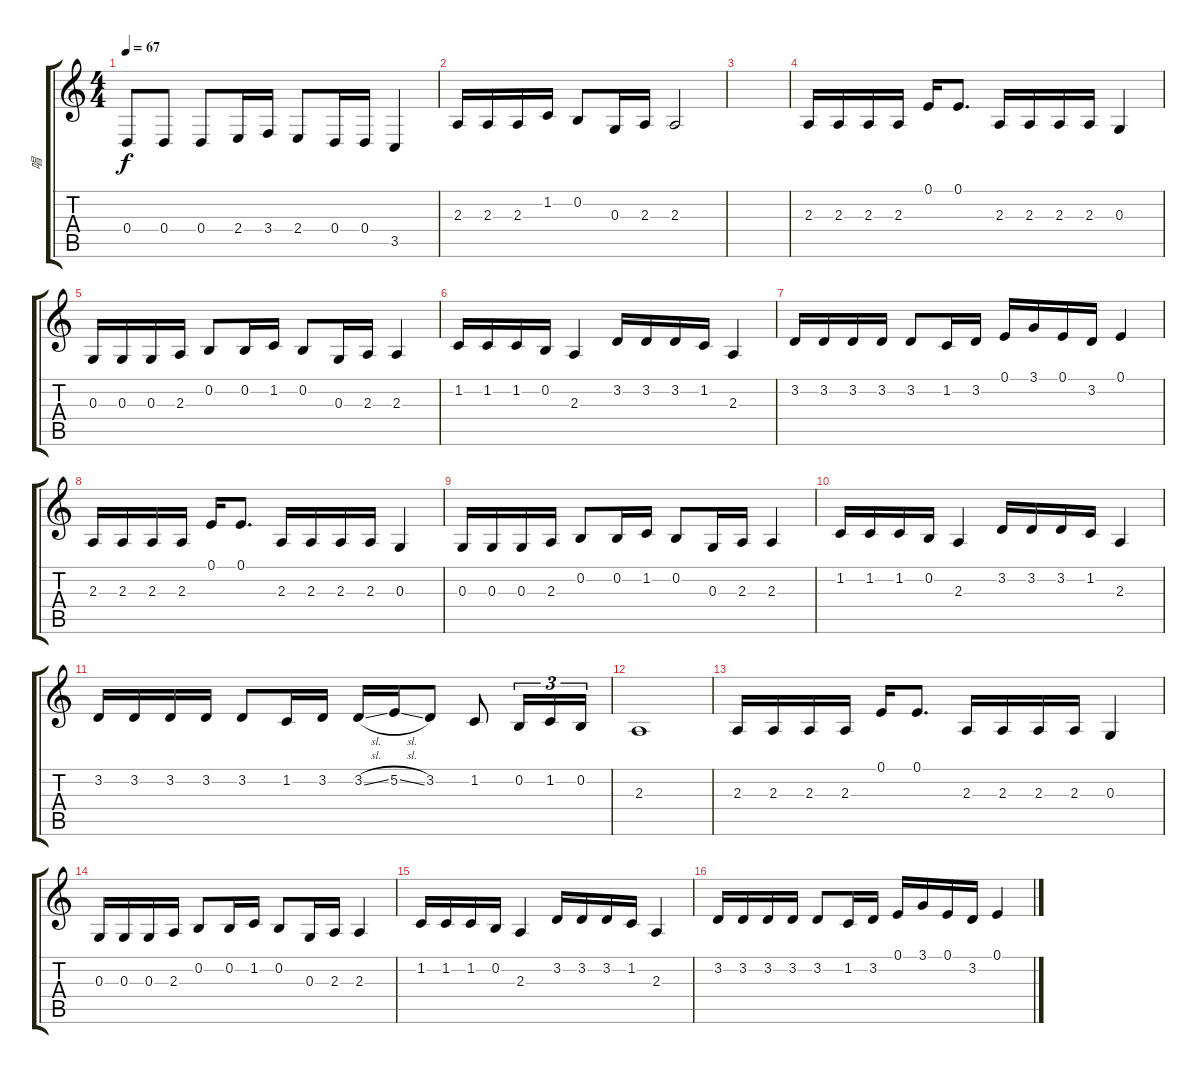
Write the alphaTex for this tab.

\track ("唱" "唱") {instrument altosax}
\staff {score tabs}
\tuning (E4 B3 G3 D3 A2 E2) {hide}
\ts (4 4)
\tempo 67
\clef g2
\ks c
0.4.8{dy f} 0.4.8 0.4.8 2.4.16 3.4.16 2.4.8 0.4.16 0.4.16 3.5.4 |
2.3.16 2.3.16 2.3.16 1.2.16 0.2.8 0.3.16 2.3.16 2.3.2 |
|
2.3.16 2.3.16 2.3.16 2.3.16 0.1.16 0.1.8{d} 2.3.16 2.3.16 2.3.16 2.3.16 0.3.4 |
0.3.16 0.3.16 0.3.16 2.3.16 0.2.8 0.2.16 1.2.16 0.2.8 0.3.16 2.3.16 2.3.4 |
1.2.16 1.2.16 1.2.16 0.2.16 2.3.4 3.2.16 3.2.16 3.2.16 1.2.16 2.3.4 |
3.2.16 3.2.16 3.2.16 3.2.16 3.2.8 1.2.16 3.2.16 0.1.16 3.1.16 0.1.16 3.2.16 0.1.4 |
2.3.16 2.3.16 2.3.16 2.3.16 0.1.16 0.1.8{d} 2.3.16 2.3.16 2.3.16 2.3.16 0.3.4 |
0.3.16 0.3.16 0.3.16 2.3.16 0.2.8 0.2.16 1.2.16 0.2.8 0.3.16 2.3.16 2.3.4 |
1.2.16 1.2.16 1.2.16 0.2.16 2.3.4 3.2.16 3.2.16 3.2.16 1.2.16 2.3.4 |
3.2.16 3.2.16 3.2.16 3.2.16 3.2.8 1.2.16 3.2.16 3.2{sl}.16 5.2{sl}.16 3.2.8 1.2.8 0.2.16{tu (3 2)} 1.2.16{tu (3 2)} 0.2.16{tu (3 2)} |
2.3.1 |
2.3.16 2.3.16 2.3.16 2.3.16 0.1.16 0.1.8{d} 2.3.16 2.3.16 2.3.16 2.3.16 0.3.4 |
0.3.16 0.3.16 0.3.16 2.3.16 0.2.8 0.2.16 1.2.16 0.2.8 0.3.16 2.3.16 2.3.4 |
1.2.16 1.2.16 1.2.16 0.2.16 2.3.4 3.2.16 3.2.16 3.2.16 1.2.16 2.3.4 |
3.2.16 3.2.16 3.2.16 3.2.16 3.2.8 1.2.16 3.2.16 0.1.16 3.1.16 0.1.16 3.2.16 0.1.4
